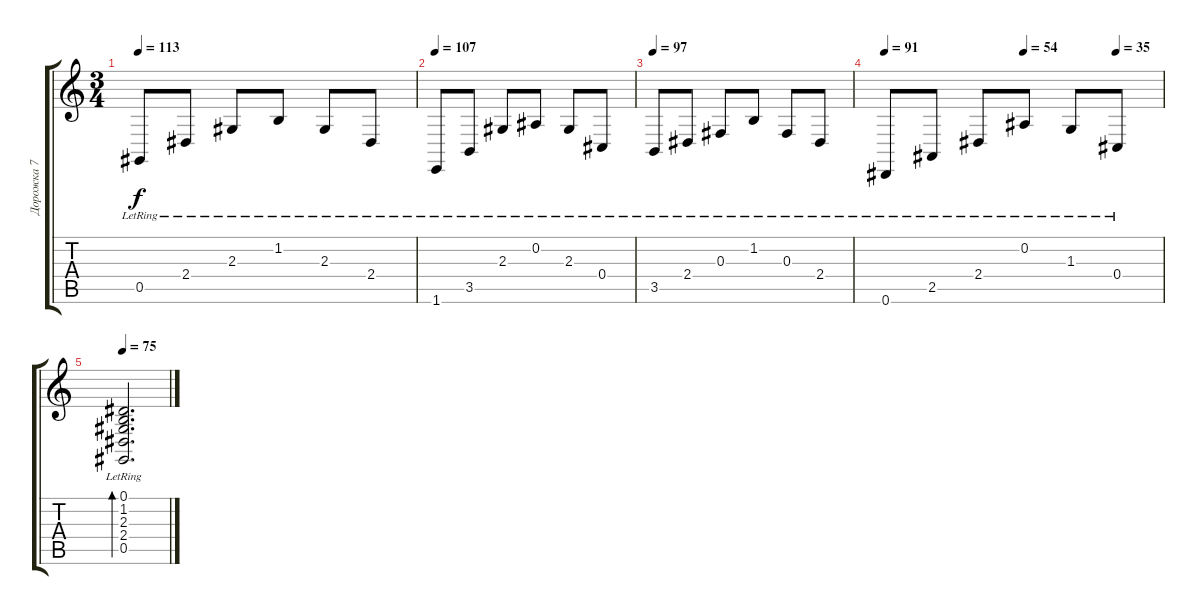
\track ("Дорожка 7" "Дорожка 7") {instrument brightacousticpiano}
\staff {score tabs}
\tuning (Eb4 Bb3 Gb3 Db3 Ab2 Eb2) {hide}
\ts (3 4)
\tempo 113
\clef g2
\ks c
0.5{lr}.8{dy f} 2.4{lr}.8 2.3{lr}.8 1.2{lr}.8 2.3{lr}.8 2.4{lr}.8 |
\tempo 107
1.6{lr}.8 3.5{lr}.8 2.3{lr}.8 0.2{lr}.8 2.3{lr}.8 0.4{lr}.8 |
\tempo 97
3.5{lr}.8 2.4{lr}.8 0.3{lr}.8 1.2{lr}.8 0.3{lr}.8 2.4{lr}.8 |
\tempo (54 0.5)
\tempo (35 0.8333333333333334)
\tempo 91
0.6{lr}.8 2.5{lr}.8 2.4{lr}.8 0.2{lr}.8 1.3{lr}.8 0.4{lr}.8 |
\tempo 75
(0.1{lr} 1.2{lr} 2.3{lr} 2.4{lr} 0.5{lr}).2{d bd 240}
